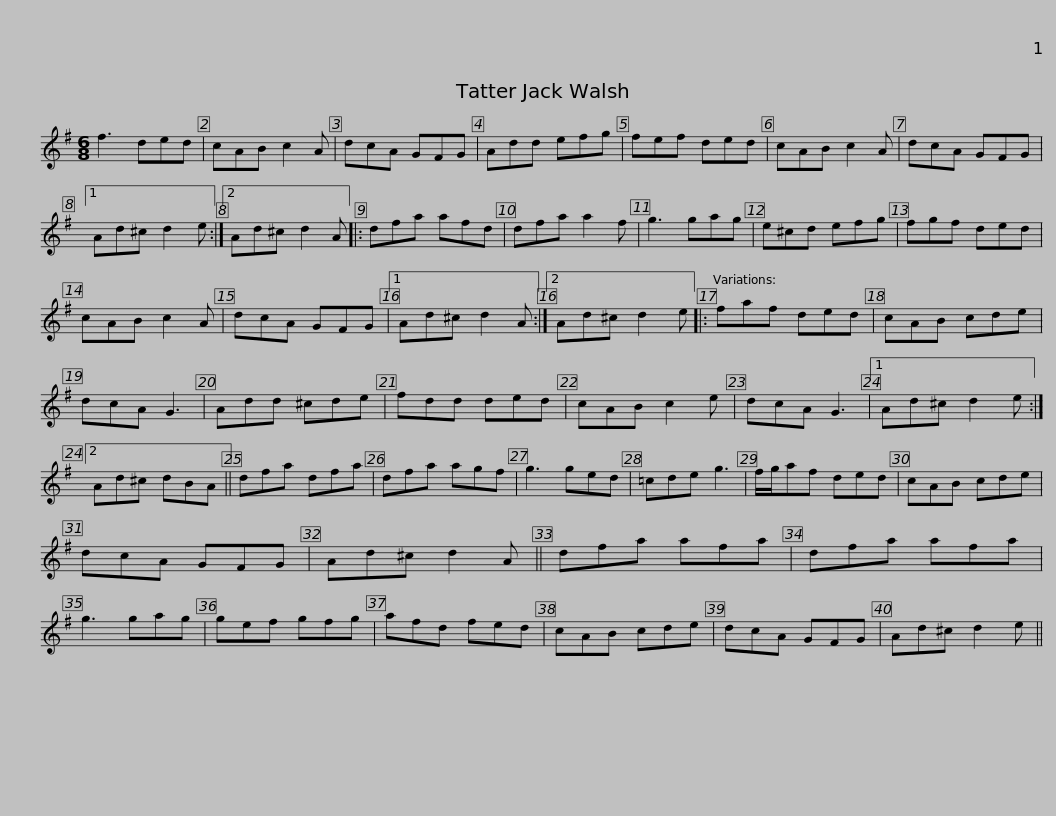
X:1
L:1/8
M:6/8
I:linebreak $
K:G
V:1 treble
V:1
 f3 ded | cAB c2 A | dcA GFG | Add efg | fef ded | %5
 cAB c2 A | dcA GFG |1$ Ad^c d2 e :|2 Ad^c d2 A |: dfa afd | %10
 dfa a2 f | g3 gag | e^cd efg | fgf ded |$ cAB c2 A | %15
 dcA GFG |1 Ad^c d2 A :|2 Ad^c d2 e |: faf ded | cAB cde | %20
 dcA G3 |$ Add ^cde | fdd ded | cAB c2 e | dcA G3 |1 %25
 Ad^c d2 e :|2 Ad^c dBA || dfa dfa |$ dfa agf | g3 ged | %30
 =cde g3 | f/g/af ded | cAB cde | dcA GFG | Ad^c d2 A ||$ %35
 dfa afa | dfa afa | g3 gag | gef gfg | afd fed | %40
 cAB cde | dcA GFG |$ Ad^c d2 e || %43
